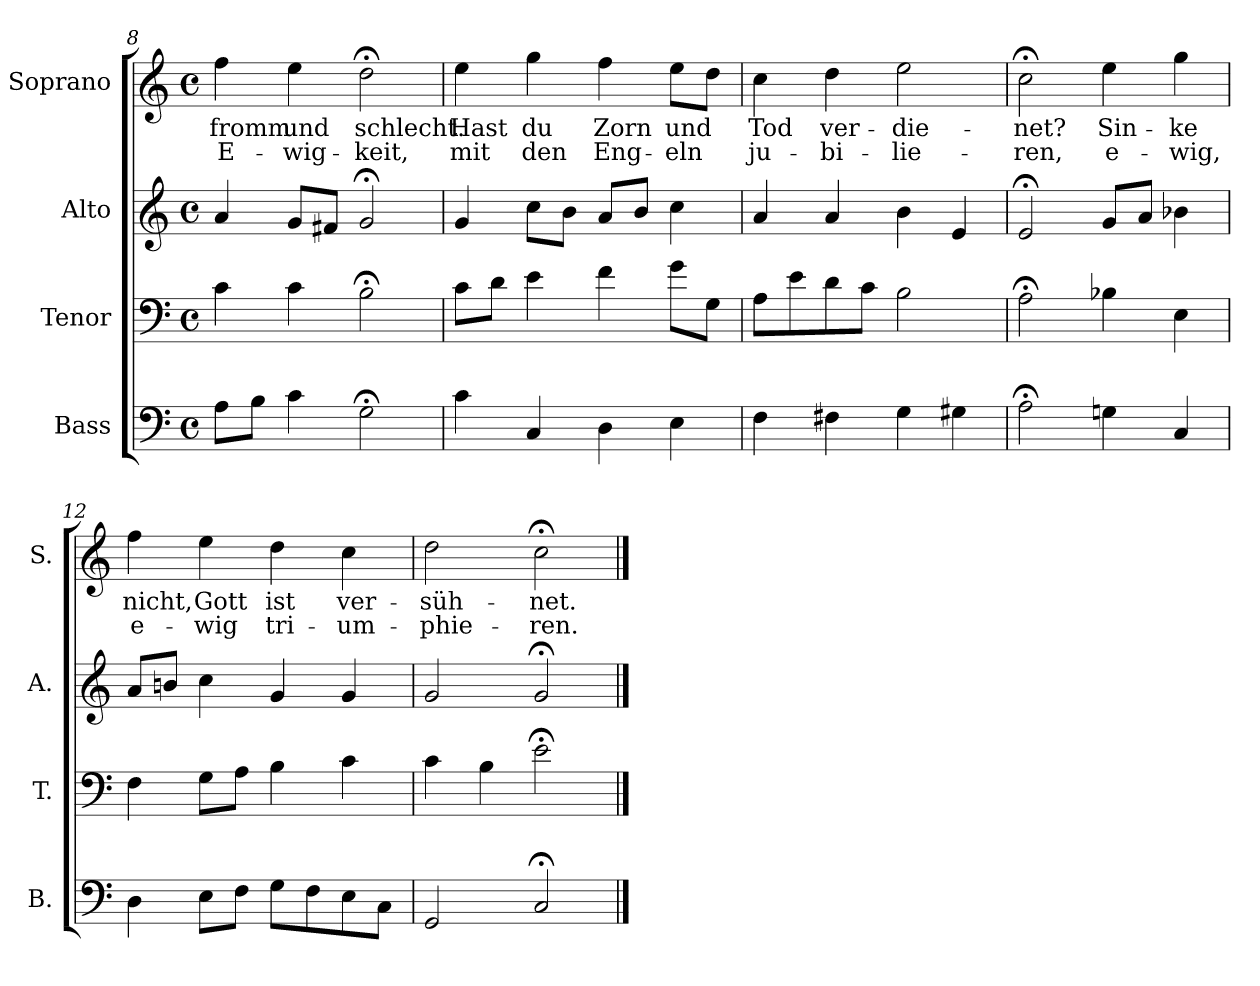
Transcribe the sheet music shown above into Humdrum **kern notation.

**kern	**kern	**kern	**kern	**text	**text
*part4	*part3	*part2	*part1	*part1	*part1
*staff4	*staff3	*staff2	*staff1	*staff1	*staff1
*I"Bass	*I"Tenor	*I"Alto	*I"Soprano	*	*
*I'B.	*I'T.	*I'A.	*I'S.	*	*
*clefF4	*clefF4	*clefG2	*clefG2	*	*
*k[]	*k[]	*k[]	*k[]	*	*
*	*	*	*C:	*	*
*M4/4	*M4/4	*M4/4	*M4/4	*	*
*met(c)	*met(c)	*met(c)	*met(c)	*	*
=8	=8	=8	=8	=8	=8
8A\L	4c\	4a/	4ff\	fromm	E-
8B\J	.	.	.	.	.
4c\	4c\	8g/L	4ee\	und	-wig-
.	.	8f#X/J	.	.	.
2G;<\	2B;<\	2g;</	2dd;<\	schlecht.	-keit,
!!LO:PB:g=z
=9	=9	=9	=9	=9	=9
4c\	8c\L	4g/	4ee\	Hast	mit
.	8d\J	.	.	.	.
4C/	4e\	8cc\L	4gg\	du	den
.	.	8b\J	.	.	.
4D\	4f\	8a/L	4ff\	Zorn	Eng-
.	.	8b/J	.	.	.
4E\	8g\L	4cc\	8ee\L	und	-eln
.	8G\J	.	8dd\J	.	.
=10	=10	=10	=10	=10	=10
4F\	8A\L	4a/	4cc\	Tod	ju-
.	8e\	.	.	.	.
4F#X\	8d\	4a/	4dd\	ver-	-bi-
.	8c\J	.	.	.	.
4G\	2B\	4b\	2ee\	-die-	-lie-
4G#X\	.	4e/	.	.	.
=11	=11	=11	=11	=11	=11
2A;<\	2A;<\	2e;</	2cc;<\	-net?	-ren,
4Gn\	4B-X\	8g/L	4ee\	Sin-	e-
.	.	8a/J	.	.	.
4C/	4E\	4b-X\	4gg\	ke	-wig,
=12	=12	=12	=12	=12	=12
4D\	4F\	8a/L	4ff\	nicht,	e-
.	.	8bn/J	.	.	.
8E\L	8G\L	4cc\	4ee\	Gott	-wig
8F\J	8A\J	.	.	.	.
8G\L	4B\	4g/	4dd\	ist	tri-
8F\	.	.	.	.	.
8E\	4c\	4g/	4cc\	ver-	-um-
8C\J	.	.	.	.	.
=13	=13	=13	=13	=13	=13
2GG/	4c\	2g/	2dd\	-süh-	-phie-
.	4B\	.	.	.	.
2C;</	2e;<\	2g;</	2cc;<\	-net.	-ren.
==	==	==	==	==	==
*-	*-	*-	*-	*-	*-
